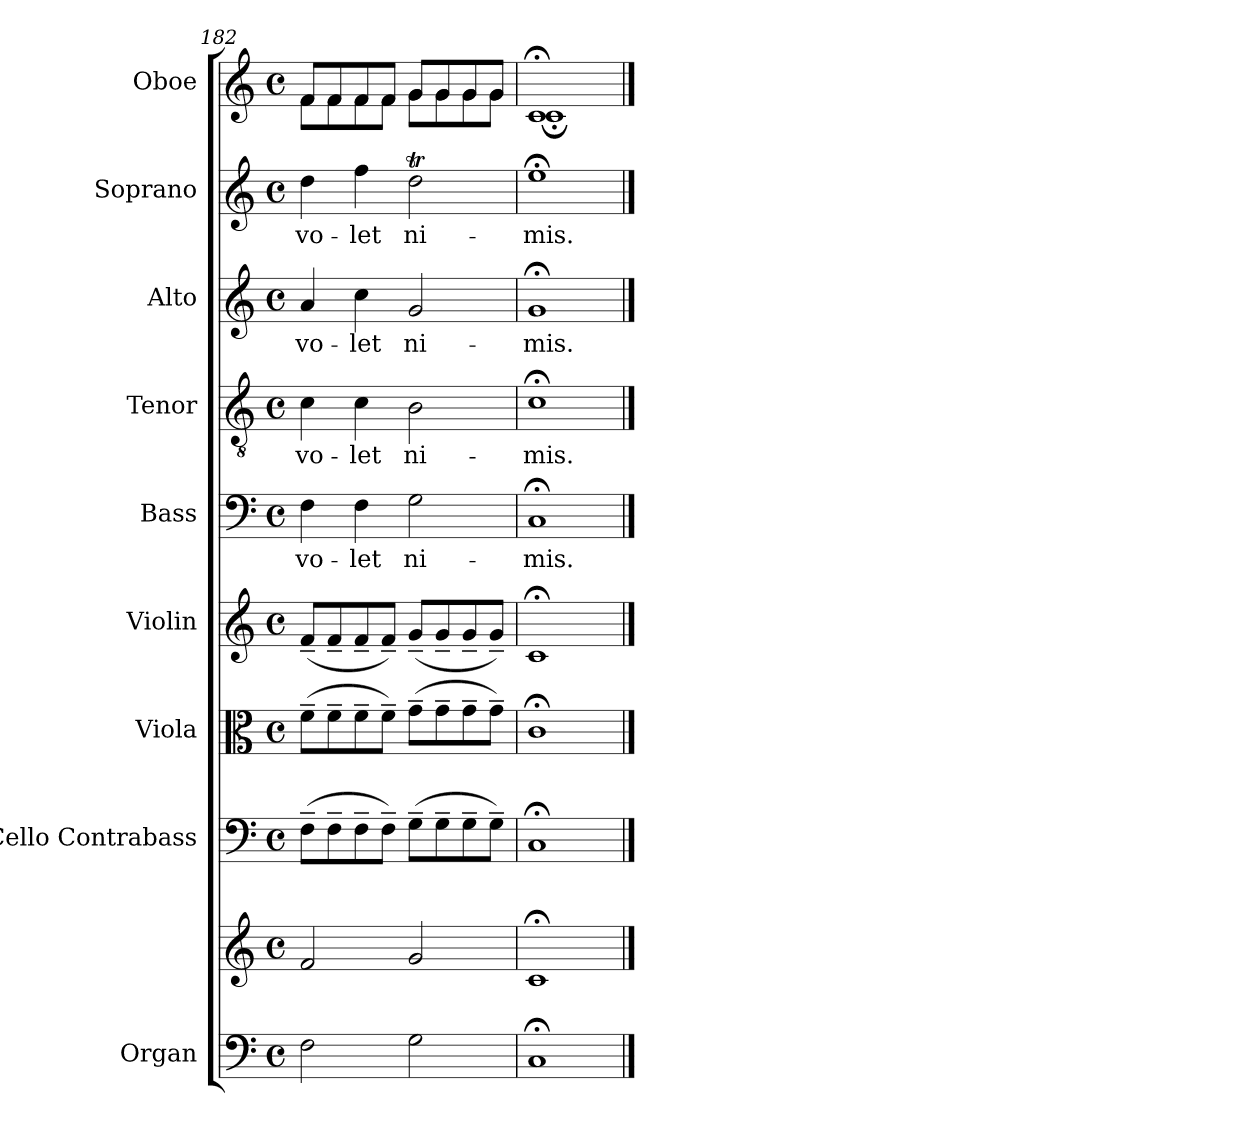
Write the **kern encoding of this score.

**kern	**kern	**kern	**kern	**kern	**kern	**text	**kern	**text	**kern	**text	**kern	**text	**kern
*part9	*part9	*part8	*part7	*part6	*part5	*part5	*part4	*part4	*part3	*part3	*part2	*part2	*part1
*staff10	*staff9	*staff8	*staff7	*staff6	*staff5	*staff5	*staff4	*staff4	*staff3	*staff3	*staff2	*staff2	*staff1
*I"Organ	*	*I"Cello Contrabass	*I"Viola	*I"Violin	*I"Bass	*	*I"Tenor	*	*I"Alto	*	*I"Soprano	*	*I"Oboe
*I'Org.	*	*	*I'Vla.	*I'Vln.	*I'B	*	*I'T	*	*I'A	*	*I'S	*	*I'Ob.
*clefF4	*clefG2	*clefF4	*clefC3	*clefG2	*clefF4	*	*clefGv2	*	*clefG2	*	*clefG2	*	*clefG2
*k[]	*k[]	*k[]	*k[]	*k[]	*k[]	*	*k[]	*	*k[]	*	*k[]	*	*k[]
*C:	*C:	*C:	*C:	*C:	*C:	*	*C:	*	*C:	*	*C:	*	*C:
*M4/4	*M4/4	*M4/4	*M4/4	*M4/4	*M4/4	*	*M4/4	*	*M4/4	*	*M4/4	*	*M4/4
*met(c)	*met(c)	*met(c)	*met(c)	*met(c)	*met(c)	*	*met(c)	*	*met(c)	*	*met(c)	*	*met(c)
=182	=182	=182	=182	=182	=182	=182	=182	=182	=182	=182	=182	=182	=182
!	!	!	!	!	!	!LO:LY:b	!	!LO:LY:b	!	!LO:LY:b	!	!LO:LY:b	!
*	*	*	*	*	*	*	*	*	*	*	*	*	*^
2F\	2f/	(>8F~>\L	(>8f~>\L	(<8f~</L	4F\	vo-	4c\	vo-	4a/	vo-	4dd\	vo-	8f/L	8f\L
.	.	8F~>\	8f~>\	8f~</	.	.	.	.	.	.	.	.	8f/	8f\
!	!	!	!	!	!	!LO:LY:b	!	!LO:LY:b	!	!LO:LY:b	!	!LO:LY:b	!	!
.	.	8F~>\	8f~>\	8f~</	4F\	-let	4c\	-let	4cc\	-let	4ff\	-let	8f/	8f\
.	.	8F~>\J)	8f~>\J)	8f~</J)	.	.	.	.	.	.	.	.	8f/J	8f\J
!	!	!	!	!	!	!LO:LY:b	!	!LO:LY:b	!	!LO:LY:b	!	!LO:LY:b	!	!
2G\	2g/	(>8G~>\L	(>8g~>\L	(<8g~</L	2G\	ni-	2B\	ni-	2g/	ni-	2ddT\	ni-	8g/L	8g\L
.	.	8G~>\	8g~>\	8g~</	.	.	.	.	.	.	.	.	8g/	8g\
.	.	8G~>\	8g~>\	8g~</	.	.	.	.	.	.	.	.	8g/	8g\
.	.	8G~>\J)	8g~>\J)	8g~</J)	.	.	.	.	.	.	.	.	8g/J	8g\J
=183	=183	=183	=183	=183	=183	=183	=183	=183	=183	=183	=183	=183	=183	=183
!	!	!	!	!	!	!LO:LY:b	!	!LO:LY:b	!	!LO:LY:b	!	!LO:LY:b	!	!
1C;<	1c;<	1C;<	1c;<	1c;<	1C;<	-mis.	1c;<	-mis.	1g;<	-mis.	1ee;<	-mis.	1c;<	1c;<
*	*	*	*	*	*	*	*	*	*	*	*	*	*v	*v
==	==	==	==	==	==	==	==	==	==	==	==	==	==
*-	*-	*-	*-	*-	*-	*-	*-	*-	*-	*-	*-	*-	*-
